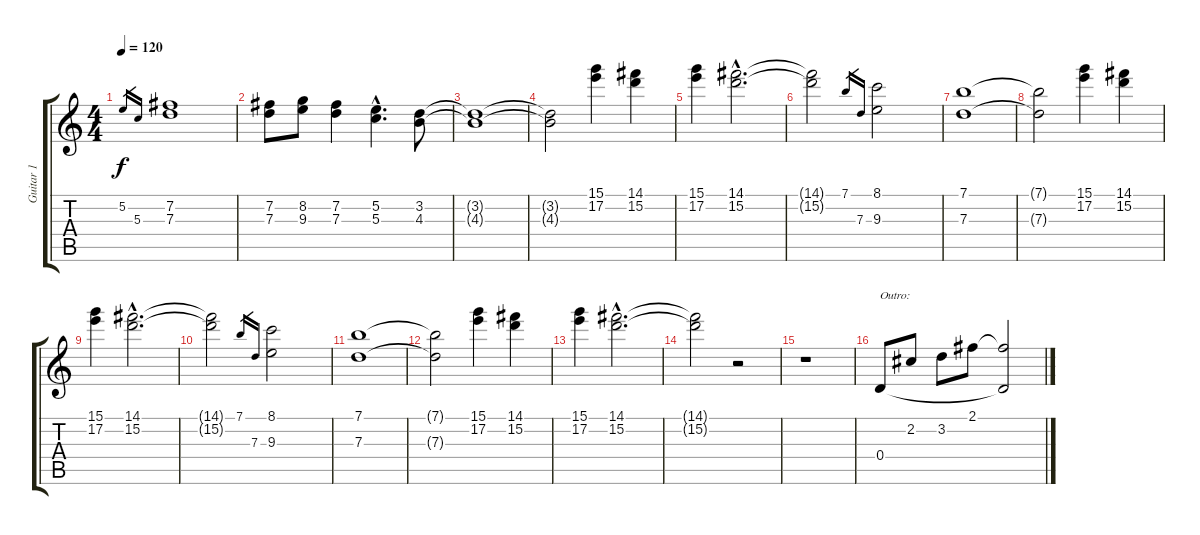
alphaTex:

\track ("Guitar 1" "Guitar 1") {instrument distortionguitar}
\staff {score tabs}
\tuning (E4 B3 G3 D3 A2 E2) {hide}
\ts (4 4)
\tempo 120
\clef g2
\ks c
5.2.16{gr dy f} 5.3.16{gr} (7.2 7.3).1 |
(7.2 7.3).8 (8.2 9.3).8 (7.2 7.3).4 (5.2{hac} 5.3{hac}).4{d} (3.2 4.3).8 |
(3.2{t} 4.3{t}).1 |
(3.2{t} 4.3{t}).2 (15.1 17.2).4 (14.1 15.2).4 |
(15.1 17.2).4 (14.1{hac} 15.2{hac}).2{d} |
(14.1{t} 15.2{t}).2 7.1.16{gr} 7.3.16{gr} (8.1 9.3).2 |
(7.1 7.3).1 |
(7.1{t} 7.3{t}).2 (15.1 17.2).4 (14.1 15.2).4 |
(15.1 17.2).4 (14.1{hac} 15.2{hac}).2{d} |
(14.1{t} 15.2{t}).2 7.1.16{gr} 7.3.16{gr} (8.1 9.3).2 |
(7.1 7.3).1 |
(7.1{t} 7.3{t}).2 (15.1 17.2).4 (14.1 15.2).4 |
(15.1 17.2).4 (14.1{hac} 15.2{hac}).2{d} |
(14.1{t} 15.2{t}).2 r.2 |
r.1 |
0.4.8{txt "Outro:"} 2.2.8 3.2.8 2.1.8 (2.1{t} 0.4{t}).2
